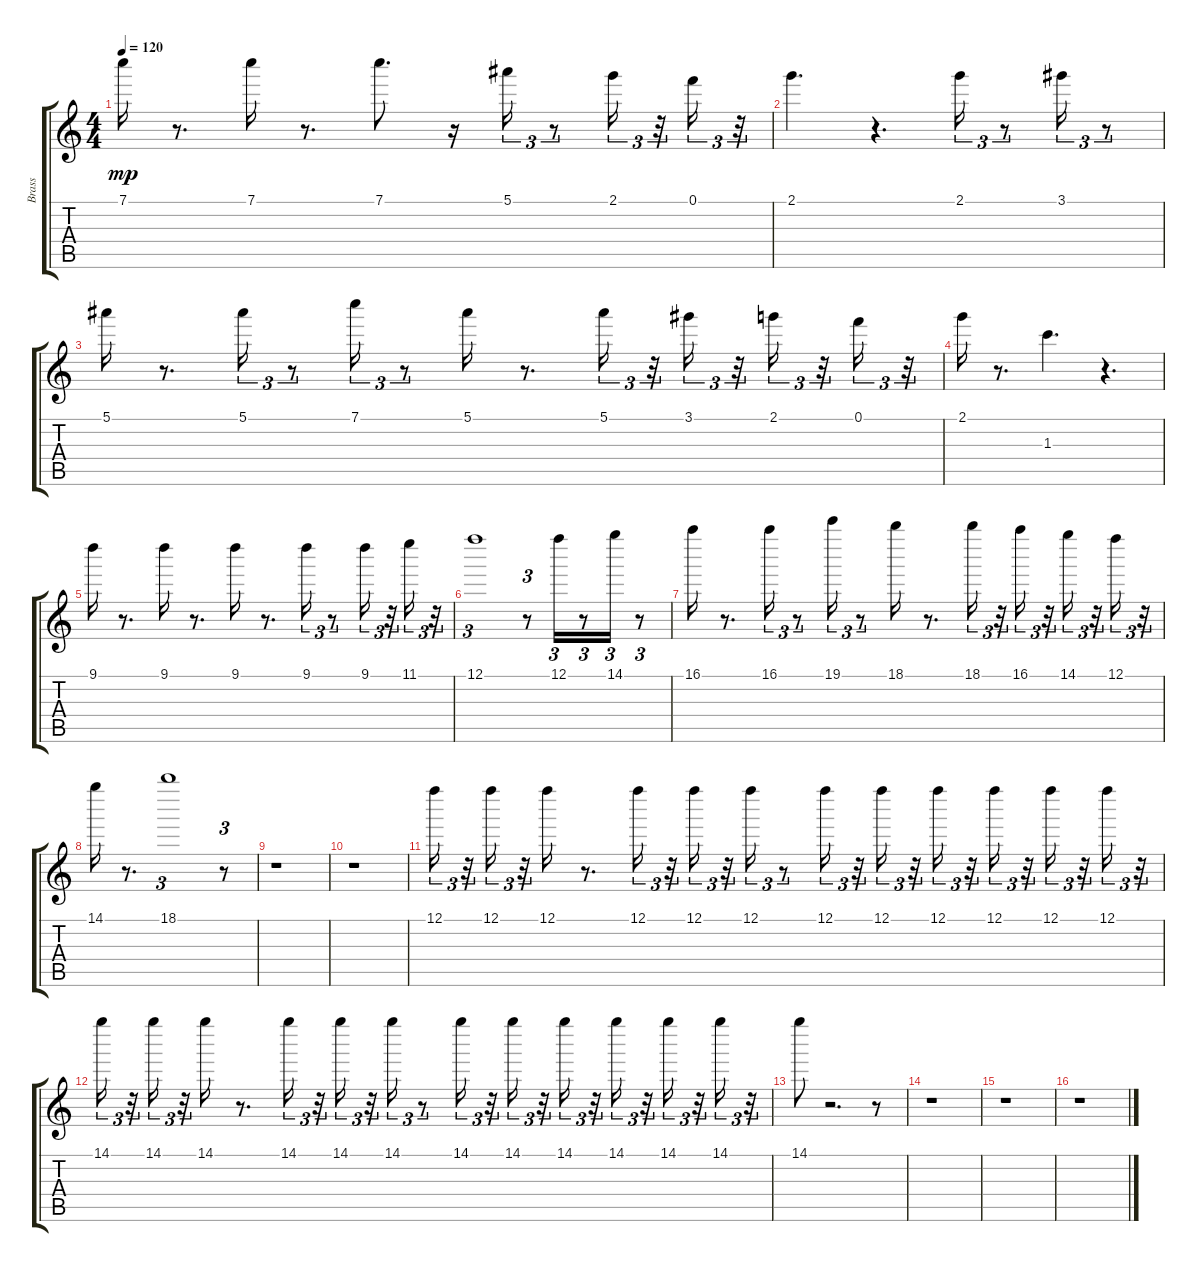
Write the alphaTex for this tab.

\track ("Brass" "Brass") {instrument lead8bassandlead}
\staff {score tabs}
\tuning (F6 D6 B5 Ab5 F5 D5) {hide}
\ts (4 4)
\tempo 120
\clef g2
\ks c
7.1.16{dy mp} r.8{d} 7.1.16 r.8{d} 7.1.8{d} r.16 5.1.16{tu (3 2)} r.8{tu (3 2)} 2.1.16{tu (3 2)} r.32{tu (3 2)} 0.1.16{tu (3 2)} r.32{tu (3 2)} |
2.1.4{d} r.4{d} 2.1.16{tu (3 2)} r.8{tu (3 2)} 3.1.16{tu (3 2)} r.8{tu (3 2)} |
5.1.16 r.8{d} 5.1.16{tu (3 2)} r.8{tu (3 2)} 7.1.16{tu (3 2)} r.8{tu (3 2)} 5.1.16 r.8{d} 5.1.16{tu (3 2)} r.32{tu (3 2)} 3.1.16{tu (3 2)} r.32{tu (3 2)} 2.1.16{tu (3 2)} r.32{tu (3 2)} 0.1.16{tu (3 2)} r.32{tu (3 2)} |
2.1.16 r.8{d} 1.3.4{d} r.4{d} |
9.1.16 r.8{d} 9.1.16 r.8{d} 9.1.16 r.8{d} 9.1.16{tu (3 2)} r.8{tu (3 2)} 9.1.16{tu (3 2)} r.32{tu (3 2)} 11.1.16{tu (3 2)} r.32{tu (3 2)} |
12.1.1{tu (3 2)} r.8{tu (3 2)} 12.1.16{tu (3 2)} r.8{tu (3 2)} 14.1.16{tu (3 2)} r.8{tu (3 2)} |
16.1.16 r.8{d} 16.1.16{tu (3 2)} r.8{tu (3 2)} 19.1.16{tu (3 2)} r.8{tu (3 2)} 18.1.16 r.8{d} 18.1.16{tu (3 2)} r.32{tu (3 2)} 16.1.16{tu (3 2)} r.32{tu (3 2)} 14.1.16{tu (3 2)} r.32{tu (3 2)} 12.1.16{tu (3 2)} r.32{tu (3 2)} |
14.1.16 r.8{d} 18.1.1{tu (3 2)} r.8{tu (3 2)} |
r.1 |
r.1 |
12.1.16{tu (3 2)} r.32{tu (3 2)} 12.1.16{tu (3 2)} r.32{tu (3 2)} 12.1.16 r.8{d} 12.1.16{tu (3 2)} r.32{tu (3 2)} 12.1.16{tu (3 2)} r.32{tu (3 2)} 12.1.16{tu (3 2)} r.8{tu (3 2)} 12.1.16{tu (3 2)} r.32{tu (3 2)} 12.1.16{tu (3 2)} r.32{tu (3 2)} 12.1.16{tu (3 2)} r.32{tu (3 2)} 12.1.16{tu (3 2)} r.32{tu (3 2)} 12.1.16{tu (3 2)} r.32{tu (3 2)} 12.1.16{tu (3 2)} r.32{tu (3 2)} |
14.1.16{tu (3 2)} r.32{tu (3 2)} 14.1.16{tu (3 2)} r.32{tu (3 2)} 14.1.16 r.8{d} 14.1.16{tu (3 2)} r.32{tu (3 2)} 14.1.16{tu (3 2)} r.32{tu (3 2)} 14.1.16{tu (3 2)} r.8{tu (3 2)} 14.1.16{tu (3 2)} r.32{tu (3 2)} 14.1.16{tu (3 2)} r.32{tu (3 2)} 14.1.16{tu (3 2)} r.32{tu (3 2)} 14.1.16{tu (3 2)} r.32{tu (3 2)} 14.1.16{tu (3 2)} r.32{tu (3 2)} 14.1.16{tu (3 2)} r.32{tu (3 2)} |
14.1.8 r.2{d} r.8 |
r.1 |
r.1 |
r.1
